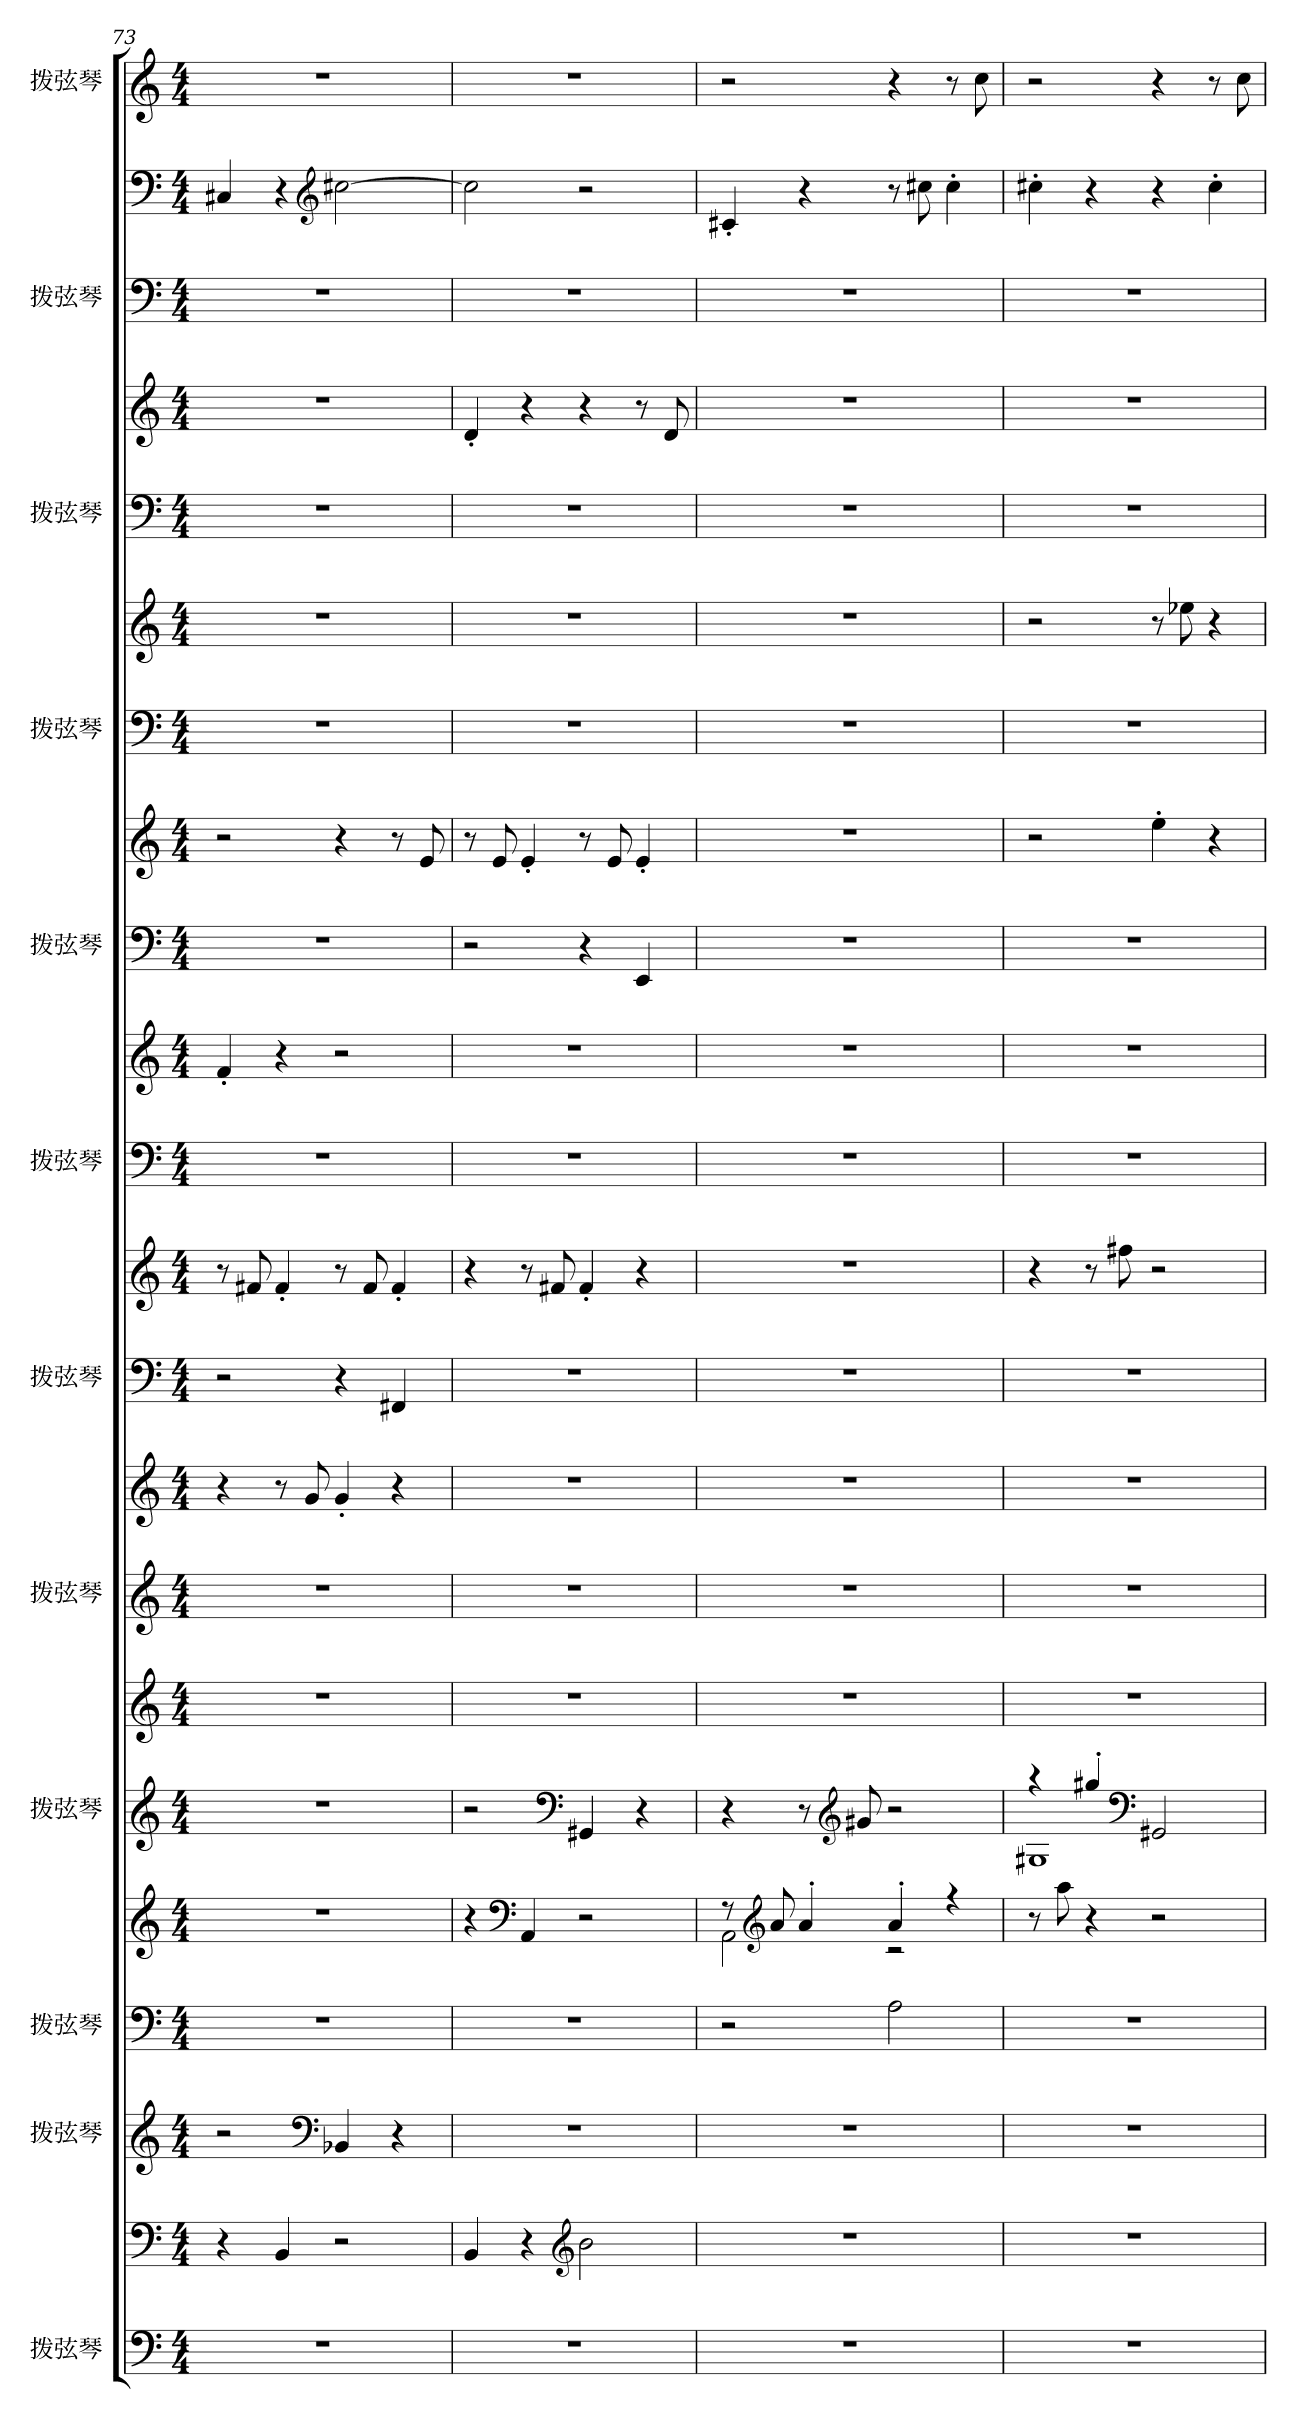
**kern	**kern	**kern	**kern	**kern	**kern	**kern	**kern	**kern	**kern	**kern	**kern	**kern	**kern	**kern	**kern	**kern	**kern	**kern	**kern	**kern	**kern
*part12	*part12	*part11	*part10	*part10	*part9	*part9	*part8	*part8	*part7	*part7	*part6	*part6	*part5	*part5	*part4	*part4	*part3	*part3	*part2	*part2	*part1
*staff22	*staff21	*staff20	*staff19	*staff18	*staff17	*staff16	*staff15	*staff14	*staff13	*staff12	*staff11	*staff10	*staff9	*staff8	*staff7	*staff6	*staff5	*staff4	*staff3	*staff2	*staff1
*I"拨弦琴	*	*I"拨弦琴	*I"拨弦琴	*	*I"拨弦琴	*	*I"拨弦琴	*	*I"拨弦琴	*	*I"拨弦琴	*	*I"拨弦琴	*	*I"拨弦琴	*	*I"拨弦琴	*	*I"拨弦琴	*	*I"拨弦琴
*clefF4	*clefF4	*clefG2	*clefF4	*clefG2	*clefG2	*clefG2	*clefG2	*clefG2	*clefF4	*clefG2	*clefF4	*clefG2	*clefF4	*clefG2	*clefF4	*clefG2	*clefF4	*clefG2	*clefF4	*clefF4	*clefG2
*k[]	*k[]	*k[]	*k[]	*k[]	*k[]	*k[]	*k[]	*k[]	*k[]	*k[]	*k[]	*k[]	*k[]	*k[]	*k[]	*k[]	*k[]	*k[]	*k[]	*k[]	*k[]
*M4/4	*M4/4	*M4/4	*M4/4	*M4/4	*M4/4	*M4/4	*M4/4	*M4/4	*M4/4	*M4/4	*M4/4	*M4/4	*M4/4	*M4/4	*M4/4	*M4/4	*M4/4	*M4/4	*M4/4	*M4/4	*M4/4
=73	=73	=73	=73	=73	=73	=73	=73	=73	=73	=73	=73	=73	=73	=73	=73	=73	=73	=73	=73	=73	=73
1r	4r	2r	1r	1r	1r	1r	1r	4r	2r	8r	1r	4f'/	1r	2r	1r	1r	1r	1r	1r	4C#X/	1r
.	.	.	.	.	.	.	.	.	.	8f#X/	.	.	.	.	.	.	.	.	.	.	.
.	4BB/	.	.	.	.	.	.	8r	.	4f#'/	.	4r	.	.	.	.	.	.	.	4r	.
.	.	.	.	.	.	.	.	8g/	.	.	.	.	.	.	.	.	.	.	.	.	.
*	*	*clefF4	*	*	*	*	*	*	*	*	*	*	*	*	*	*	*	*	*	*clefG2	*
.	2r	4BB-X/	.	.	.	.	.	4g'/	4r	8r	.	2r	.	4r	.	.	.	.	.	[2cc#X\	.
.	.	.	.	.	.	.	.	.	.	8f#/	.	.	.	.	.	.	.	.	.	.	.
.	.	4r	.	.	.	.	.	4r	4FF#X/	4f#'/	.	.	.	8r	.	.	.	.	.	.	.
.	.	.	.	.	.	.	.	.	.	.	.	.	.	8e/	.	.	.	.	.	.	.
=74	=74	=74	=74	=74	=74	=74	=74	=74	=74	=74	=74	=74	=74	=74	=74	=74	=74	=74	=74	=74	=74
1r	4BB/	1r	1r	4r	2r	1r	1r	1r	1r	4r	1r	1r	2r	8r	1r	1r	1r	4d'/	1r	2cc#\]	1r
.	.	.	.	.	.	.	.	.	.	.	.	.	.	8e/	.	.	.	.	.	.	.
*	*	*	*	*clefF4	*	*	*	*	*	*	*	*	*	*	*	*	*	*	*	*	*
.	4r	.	.	4AA/	.	.	.	.	.	8r	.	.	.	4e'/	.	.	.	4r	.	.	.
.	.	.	.	.	.	.	.	.	.	8f#X/	.	.	.	.	.	.	.	.	.	.	.
*	*clefG2	*	*	*	*clefF4	*	*	*	*	*	*	*	*	*	*	*	*	*	*	*	*
.	2b\	.	.	2r	4GG#X/	.	.	.	.	4f#'/	.	.	4r	8r	.	.	.	4r	.	2r	.
.	.	.	.	.	.	.	.	.	.	.	.	.	.	8e/	.	.	.	.	.	.	.
.	.	.	.	.	4r	.	.	.	.	4r	.	.	4EE/	4e'/	.	.	.	8r	.	.	.
.	.	.	.	.	.	.	.	.	.	.	.	.	.	.	.	.	.	8d/	.	.	.
!!LO:PB:g=z
=75	=75	=75	=75	=75	=75	=75	=75	=75	=75	=75	=75	=75	=75	=75	=75	=75	=75	=75	=75	=75	=75
*	*	*	*	*^	*	*	*	*	*	*	*	*	*	*	*	*	*	*	*	*	*
1r	1r	1r	2r	8r	2AA\	4r	1r	1r	1r	1r	1r	1r	1r	1r	1r	1r	1r	1r	1r	1r	4c#X'/	2r
*	*	*	*	*clefG2	*	*	*	*	*	*	*	*	*	*	*	*	*	*	*	*	*	*
.	.	.	.	8a/	.	.	.	.	.	.	.	.	.	.	.	.	.	.	.	.	.	.
.	.	.	.	4a'/	.	8r	.	.	.	.	.	.	.	.	.	.	.	.	.	.	4r	.
*	*	*	*	*	*	*clefG2	*	*	*	*	*	*	*	*	*	*	*	*	*	*	*	*
.	.	.	.	.	.	8g#X/	.	.	.	.	.	.	.	.	.	.	.	.	.	.	.	.
.	.	.	2A\	4a'/	2r	2r	.	.	.	.	.	.	.	.	.	.	.	.	.	.	8r	4r
.	.	.	.	.	.	.	.	.	.	.	.	.	.	.	.	.	.	.	.	.	8cc#X\	.
.	.	.	.	4r	.	.	.	.	.	.	.	.	.	.	.	.	.	.	.	.	4cc#'\	8r
.	.	.	.	.	.	.	.	.	.	.	.	.	.	.	.	.	.	.	.	.	.	8cc\
*	*	*	*	*v	*v	*	*	*	*	*	*	*	*	*	*	*	*	*	*	*	*	*
=76	=76	=76	=76	=76	=76	=76	=76	=76	=76	=76	=76	=76	=76	=76	=76	=76	=76	=76	=76	=76	=76
*	*	*	*	*	*^	*	*	*	*	*	*	*	*	*	*	*	*	*	*	*	*
1r	1r	1r	1r	8r	4r	1G#X	1r	1r	1r	1r	4r	1r	1r	1r	2r	1r	2r	1r	1r	1r	4cc#X'\	2r
.	.	.	.	8aa\	.	.	.	.	.	.	.	.	.	.	.	.	.	.	.	.	.	.
.	.	.	.	4r	4gg#X'/	.	.	.	.	.	8r	.	.	.	.	.	.	.	.	.	4r	.
.	.	.	.	.	.	.	.	.	.	.	8ff#X\	.	.	.	.	.	.	.	.	.	.	.
*	*	*	*	*	*clefF4	*	*	*	*	*	*	*	*	*	*	*	*	*	*	*	*	*
.	.	.	.	2r	2GG#X/	.	.	.	.	.	2r	.	.	.	4ee'\	.	8r	.	.	.	4r	4r
.	.	.	.	.	.	.	.	.	.	.	.	.	.	.	.	.	8ee-X\	.	.	.	.	.
.	.	.	.	.	.	.	.	.	.	.	.	.	.	.	4r	.	4r	.	.	.	4cc#'\	8r
.	.	.	.	.	.	.	.	.	.	.	.	.	.	.	.	.	.	.	.	.	.	8cc\
*	*	*	*	*	*v	*v	*	*	*	*	*	*	*	*	*	*	*	*	*	*	*	*
=	=	=	=	=	=	=	=	=	=	=	=	=	=	=	=	=	=	=	=	=	=
*-	*-	*-	*-	*-	*-	*-	*-	*-	*-	*-	*-	*-	*-	*-	*-	*-	*-	*-	*-	*-	*-
